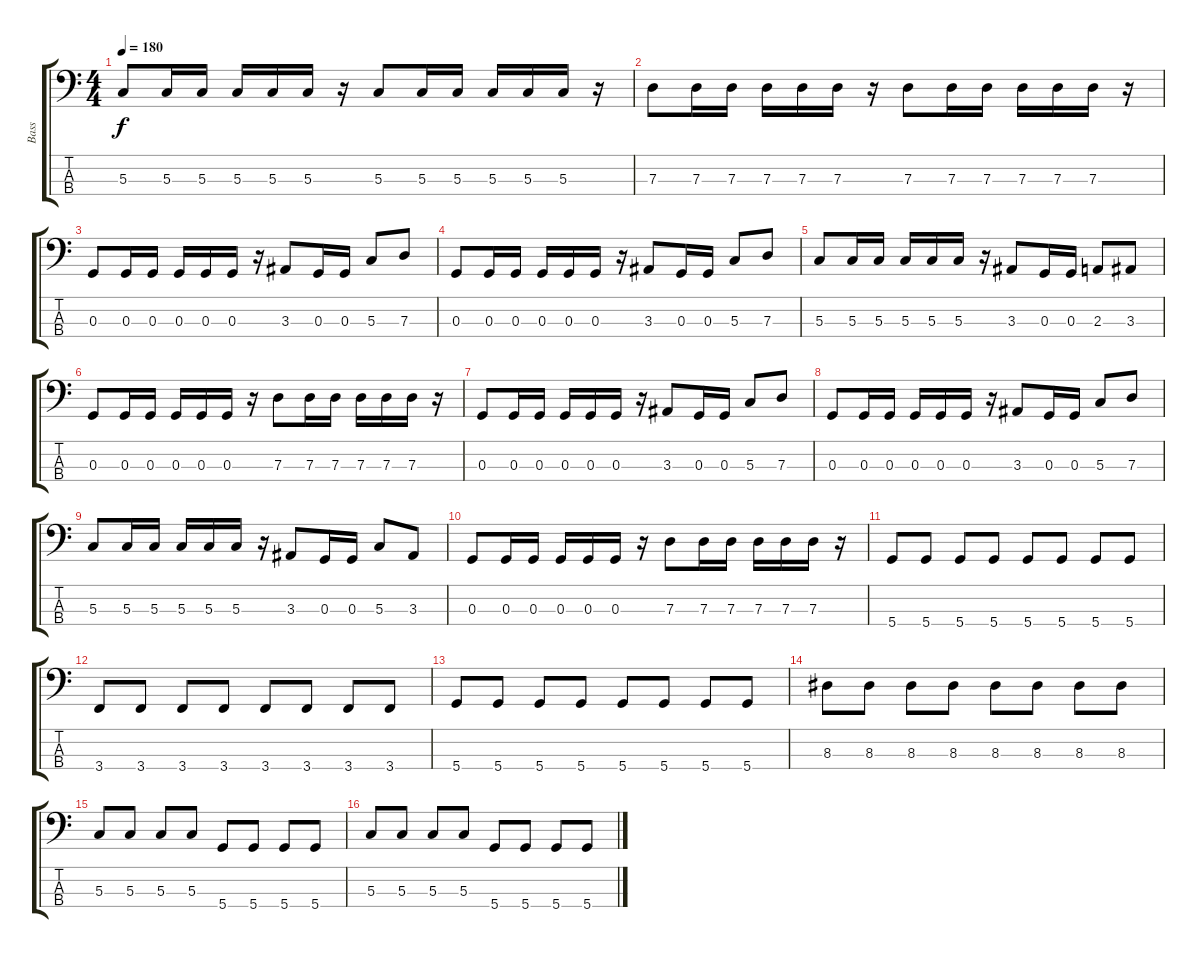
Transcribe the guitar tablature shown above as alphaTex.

\track ("Bass" "Bass") {instrument electricbasspick}
\staff {score tabs}
\tuning (F2 C2 G1 D1) {hide}
\ts (4 4)
\tempo 180
\clef f4
\ks c
5.3.8{dy f} 5.3.16 5.3.16 5.3.16 5.3.16 5.3.16 r.16 5.3.8 5.3.16 5.3.16 5.3.16 5.3.16 5.3.16 r.16 |
7.3.8 7.3.16 7.3.16 7.3.16 7.3.16 7.3.16 r.16 7.3.8 7.3.16 7.3.16 7.3.16 7.3.16 7.3.16 r.16 |
0.3.8 0.3.16 0.3.16 0.3.16 0.3.16 0.3.16 r.16 3.3.8 0.3.16 0.3.16 5.3.8 7.3.8 |
0.3.8 0.3.16 0.3.16 0.3.16 0.3.16 0.3.16 r.16 3.3.8 0.3.16 0.3.16 5.3.8 7.3.8 |
5.3.8 5.3.16 5.3.16 5.3.16 5.3.16 5.3.16 r.16 3.3.8 0.3.16 0.3.16 2.3.8 3.3.8 |
0.3.8 0.3.16 0.3.16 0.3.16 0.3.16 0.3.16 r.16 7.3.8 7.3.16 7.3.16 7.3.16 7.3.16 7.3.16 r.16 |
0.3.8 0.3.16 0.3.16 0.3.16 0.3.16 0.3.16 r.16 3.3.8 0.3.16 0.3.16 5.3.8 7.3.8 |
0.3.8 0.3.16 0.3.16 0.3.16 0.3.16 0.3.16 r.16 3.3.8 0.3.16 0.3.16 5.3.8 7.3.8 |
5.3.8 5.3.16 5.3.16 5.3.16 5.3.16 5.3.16 r.16 3.3.8 0.3.16 0.3.16 5.3.8 3.3.8 |
0.3.8 0.3.16 0.3.16 0.3.16 0.3.16 0.3.16 r.16 7.3.8 7.3.16 7.3.16 7.3.16 7.3.16 7.3.16 r.16 |
5.4.8 5.4.8 5.4.8 5.4.8 5.4.8 5.4.8 5.4.8 5.4.8 |
3.4.8 3.4.8 3.4.8 3.4.8 3.4.8 3.4.8 3.4.8 3.4.8 |
5.4.8 5.4.8 5.4.8 5.4.8 5.4.8 5.4.8 5.4.8 5.4.8 |
8.3.8 8.3.8 8.3.8 8.3.8 8.3.8 8.3.8 8.3.8 8.3.8 |
5.3.8 5.3.8 5.3.8 5.3.8 5.4.8 5.4.8 5.4.8 5.4.8 |
5.3.8 5.3.8 5.3.8 5.3.8 5.4.8 5.4.8 5.4.8 5.4.8
